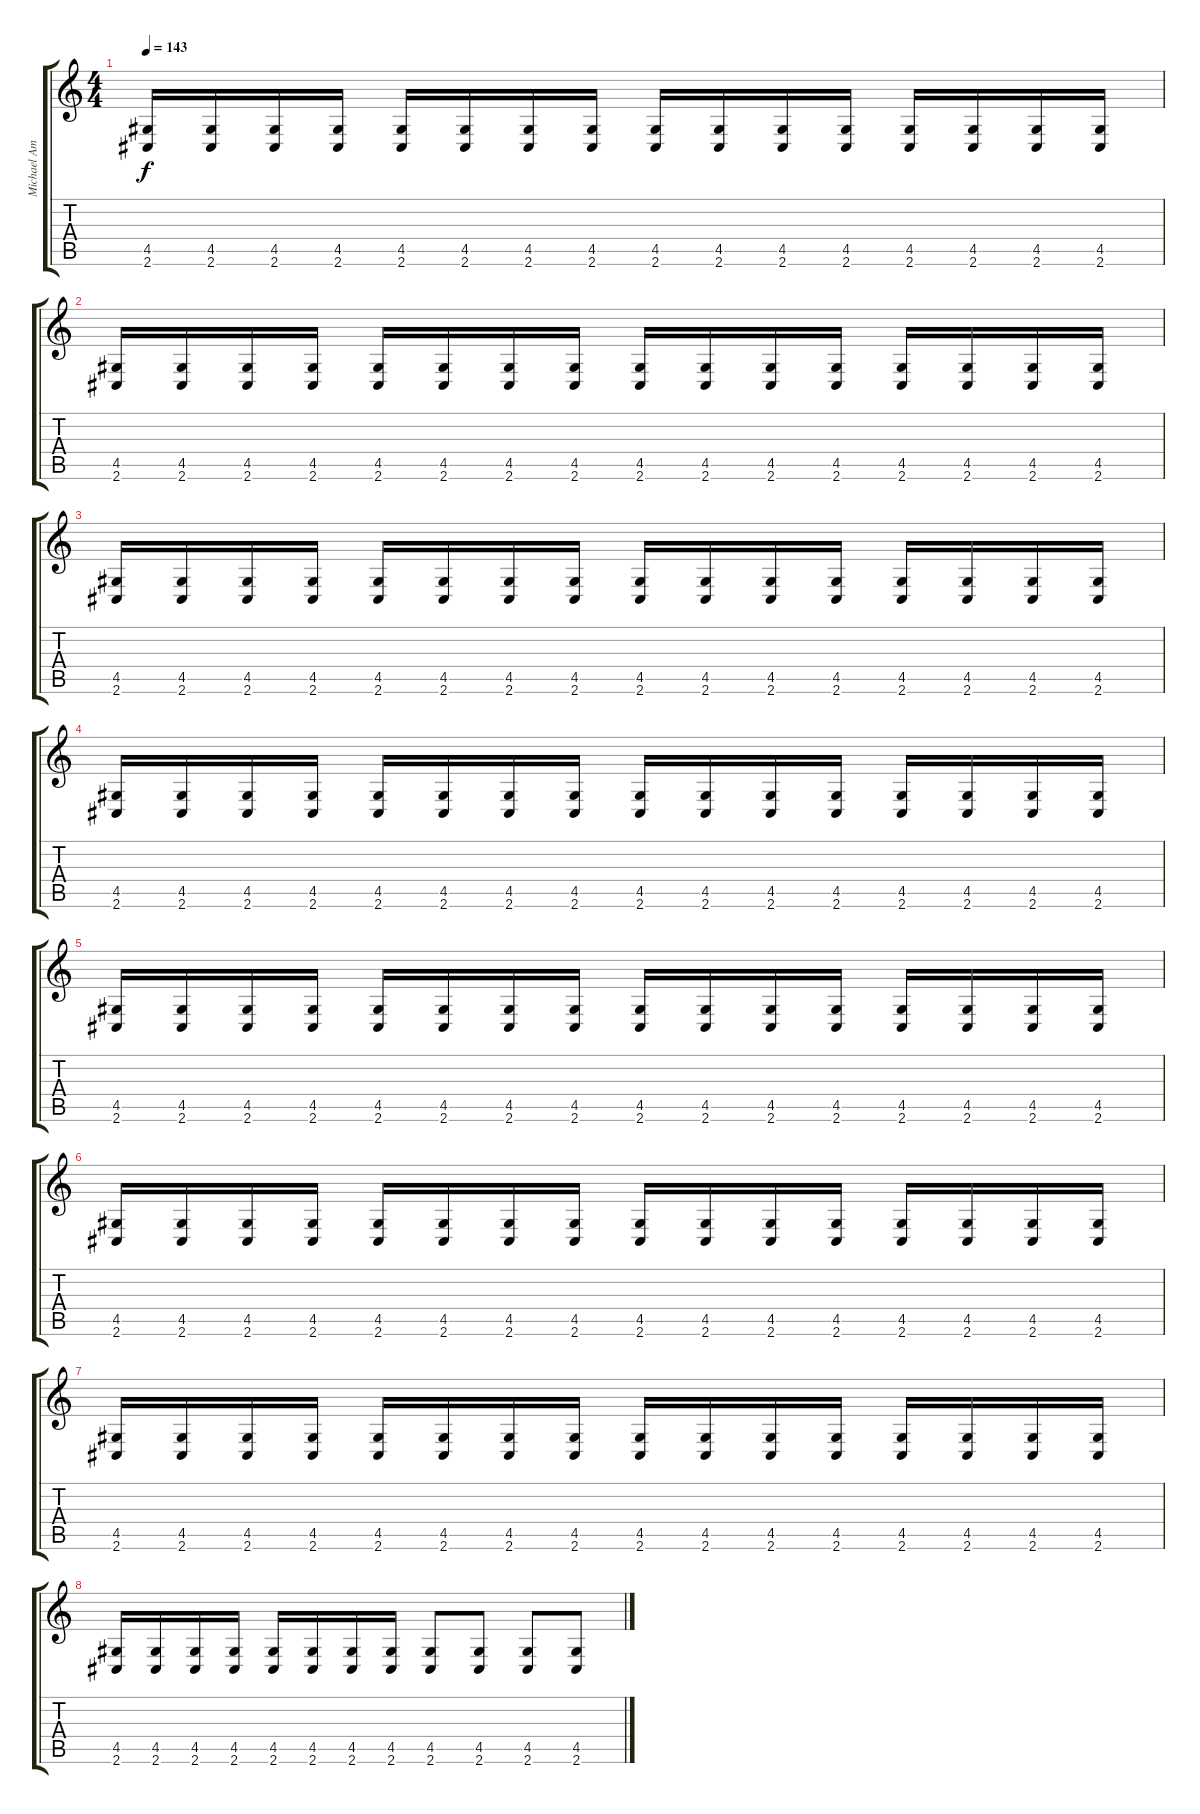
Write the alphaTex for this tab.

\track ("Michael Amott (Lead Guitar)" "Michael Am") {instrument distortionguitar}
\staff {score tabs}
\tuning (B3 Gb3 D3 A2 E2 B1) {hide}
\ts (4 4)
\tempo 143
\clef g2
\ks c
(4.5 2.6).16{dy f} (4.5 2.6).16 (4.5 2.6).16 (4.5 2.6).16 (4.5 2.6).16 (4.5 2.6).16 (4.5 2.6).16 (4.5 2.6).16 (4.5 2.6).16 (4.5 2.6).16 (4.5 2.6).16 (4.5 2.6).16 (4.5 2.6).16 (4.5 2.6).16 (4.5 2.6).16 (4.5 2.6).16 |
(4.5 2.6).16 (4.5 2.6).16 (4.5 2.6).16 (4.5 2.6).16 (4.5 2.6).16 (4.5 2.6).16 (4.5 2.6).16 (4.5 2.6).16 (4.5 2.6).16 (4.5 2.6).16 (4.5 2.6).16 (4.5 2.6).16 (4.5 2.6).16 (4.5 2.6).16 (4.5 2.6).16 (4.5 2.6).16 |
(4.5 2.6).16 (4.5 2.6).16 (4.5 2.6).16 (4.5 2.6).16 (4.5 2.6).16 (4.5 2.6).16 (4.5 2.6).16 (4.5 2.6).16 (4.5 2.6).16 (4.5 2.6).16 (4.5 2.6).16 (4.5 2.6).16 (4.5 2.6).16 (4.5 2.6).16 (4.5 2.6).16 (4.5 2.6).16 |
(4.5 2.6).16 (4.5 2.6).16 (4.5 2.6).16 (4.5 2.6).16 (4.5 2.6).16 (4.5 2.6).16 (4.5 2.6).16 (4.5 2.6).16 (4.5 2.6).16 (4.5 2.6).16 (4.5 2.6).16 (4.5 2.6).16 (4.5 2.6).16 (4.5 2.6).16 (4.5 2.6).16 (4.5 2.6).16 |
(4.5 2.6).16 (4.5 2.6).16 (4.5 2.6).16 (4.5 2.6).16 (4.5 2.6).16 (4.5 2.6).16 (4.5 2.6).16 (4.5 2.6).16 (4.5 2.6).16 (4.5 2.6).16 (4.5 2.6).16 (4.5 2.6).16 (4.5 2.6).16 (4.5 2.6).16 (4.5 2.6).16 (4.5 2.6).16 |
(4.5 2.6).16 (4.5 2.6).16 (4.5 2.6).16 (4.5 2.6).16 (4.5 2.6).16 (4.5 2.6).16 (4.5 2.6).16 (4.5 2.6).16 (4.5 2.6).16 (4.5 2.6).16 (4.5 2.6).16 (4.5 2.6).16 (4.5 2.6).16 (4.5 2.6).16 (4.5 2.6).16 (4.5 2.6).16 |
(4.5 2.6).16 (4.5 2.6).16 (4.5 2.6).16 (4.5 2.6).16 (4.5 2.6).16 (4.5 2.6).16 (4.5 2.6).16 (4.5 2.6).16 (4.5 2.6).16 (4.5 2.6).16 (4.5 2.6).16 (4.5 2.6).16 (4.5 2.6).16 (4.5 2.6).16 (4.5 2.6).16 (4.5 2.6).16 |
(4.5 2.6).16 (4.5 2.6).16 (4.5 2.6).16 (4.5 2.6).16 (4.5 2.6).16 (4.5 2.6).16 (4.5 2.6).16 (4.5 2.6).16 (4.5 2.6).8 (4.5 2.6).8 (4.5 2.6).8 (4.5 2.6).8
